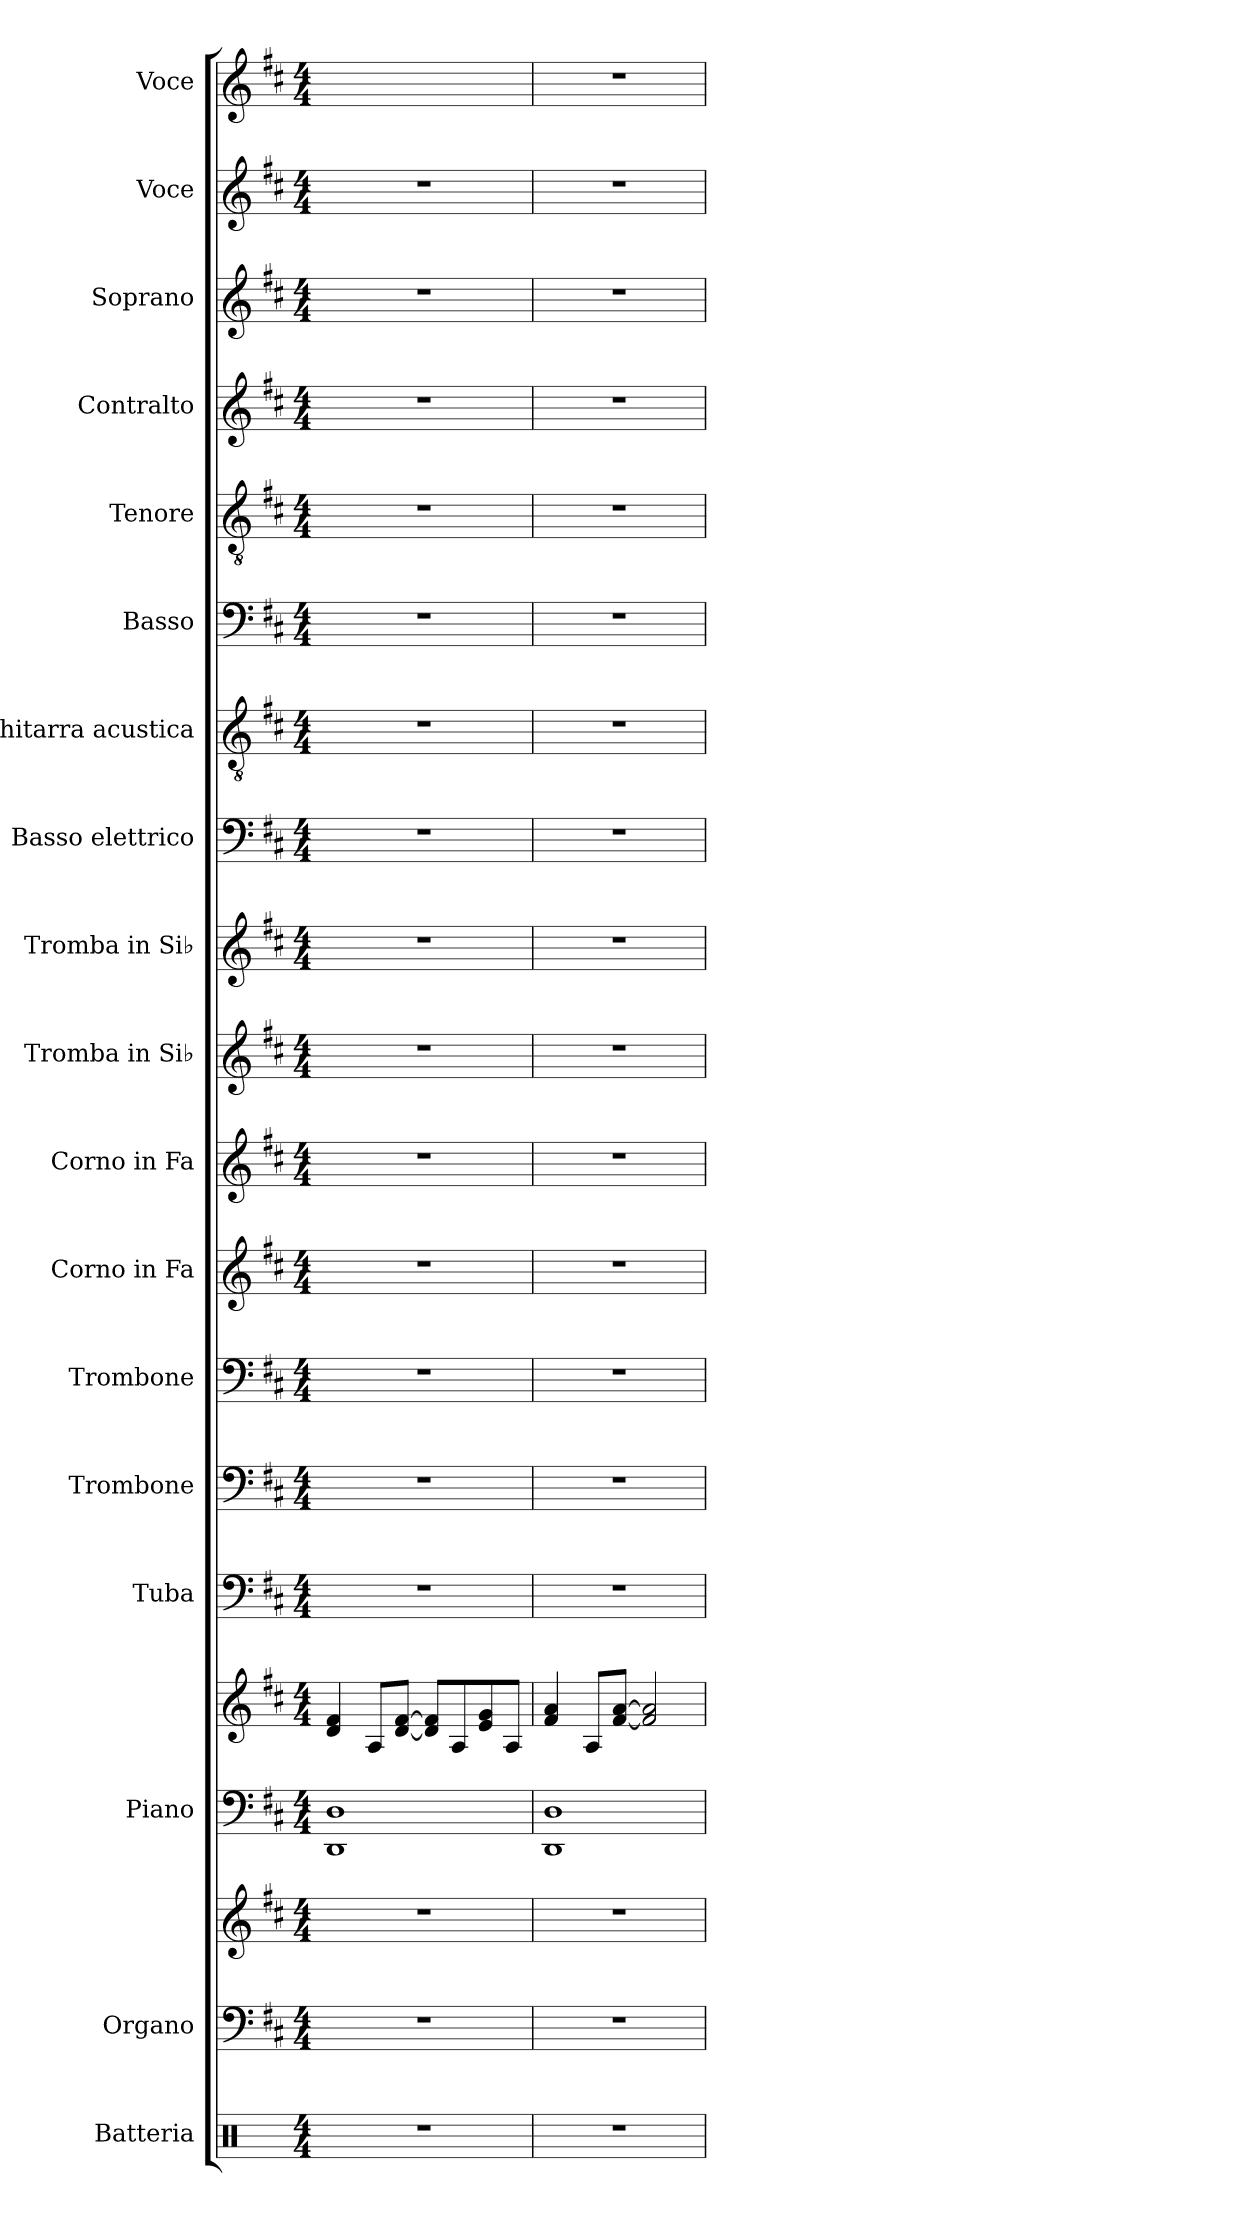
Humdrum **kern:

**kern	**kern	**kern	**kern	**kern	**kern	**kern	**kern	**kern	**kern	**kern	**kern	**kern	**kern	**kern	**kern	**kern	**kern	**kern	**kern
*part18	*part17	*part17	*part16	*part16	*part15	*part14	*part13	*part12	*part11	*part10	*part9	*part8	*part7	*part6	*part5	*part4	*part3	*part2	*part1
*staff20	*staff19	*staff18	*staff17	*staff16	*staff15	*staff14	*staff13	*staff12	*staff11	*staff10	*staff9	*staff8	*staff7	*staff6	*staff5	*staff4	*staff3	*staff2	*staff1
*I"Batteria	*I"Organo	*	*I"Piano	*	*I"Tuba	*I"Trombone	*I"Trombone	*I"Corno in Fa	*I"Corno in Fa	*I"Tromba in Si♭	*I"Tromba in Si♭	*I"Basso elettrico	*I"Chitarra acustica	*I"Basso	*I"Tenore	*I"Contralto	*I"Soprano	*I"Voce	*I"Voce
*I'Batt.	*I'Org.	*	*	*	*I'Tba.	*I'Trb.	*I'Trb.	*I'Cor. Fa	*I'Cor. Fa	*I'Tr. Si♭	*I'Tr. Si♭	*I'B. el.	*	*I'B.	*I'T.	*I'A.	*I'S.	*I'Vo.	*I'Vo.
*clefX	*clefF4	*clefG2	*clefF4	*clefG2	*clefF4	*clefF4	*clefF4	*clefG2	*clefG2	*clefG2	*clefG2	*clefF4	*clefGv2	*clefF4	*clefGv2	*clefG2	*clefG2	*clefG2	*clefG2
*	*	*	*	*	*	*	*	*ITrd4c7	*ITrd4c7	*ITrd1c2	*ITrd1c2	*ITrd7c12	*	*	*	*	*	*	*
*k[]	*k[f#c#]	*k[f#c#]	*k[f#c#]	*k[f#c#]	*k[f#c#]	*k[f#c#]	*k[f#c#]	*k[f#]	*k[f#]	*k[]	*k[]	*k[f#c#]	*k[f#c#]	*k[f#c#]	*k[f#c#]	*k[f#c#]	*k[f#c#]	*k[f#c#]	*k[f#c#]
*M4/4	*M4/4	*M4/4	*M4/4	*M4/4	*M4/4	*M4/4	*M4/4	*M4/4	*M4/4	*M4/4	*M4/4	*M4/4	*M4/4	*M4/4	*M4/4	*M4/4	*M4/4	*M4/4	*M4/4
*MM164	*MM164	*MM164	*MM164	*MM164	*MM164	*MM164	*MM164	*MM164	*MM164	*MM164	*MM164	*MM164	*MM164	*MM164	*MM164	*MM164	*MM164	*MM164	*MM164
=1	=1	=1	=1	=1	=1	=1	=1	=1	=1	=1	=1	=1	=1	=1	=1	=1	=1	=1	=1
1r	1r	1r	1DD 1D	4d/ 4f#/	1r	1r	1r	1r	1r	1r	1r	1r	1r	1r	1r	1r	1r	1r	1ryy
.	.	.	.	8A/L	.	.	.	.	.	.	.	.	.	.	.	.	.	.	.
.	.	.	.	[8d/ [8f#/J	.	.	.	.	.	.	.	.	.	.	.	.	.	.	.
.	.	.	.	8d/] 8f#/]L	.	.	.	.	.	.	.	.	.	.	.	.	.	.	.
.	.	.	.	8A/	.	.	.	.	.	.	.	.	.	.	.	.	.	.	.
.	.	.	.	8e/ 8g/	.	.	.	.	.	.	.	.	.	.	.	.	.	.	.
.	.	.	.	8A/J	.	.	.	.	.	.	.	.	.	.	.	.	.	.	.
=2	=2	=2	=2	=2	=2	=2	=2	=2	=2	=2	=2	=2	=2	=2	=2	=2	=2	=2	=2
1r	1r	1r	1DD 1D	4f#/ 4a/	1r	1r	1r	1r	1r	1r	1r	1r	1r	1r	1r	1r	1r	1r	1r
.	.	.	.	8A/L	.	.	.	.	.	.	.	.	.	.	.	.	.	.	.
.	.	.	.	[8f#/ [8a/J	.	.	.	.	.	.	.	.	.	.	.	.	.	.	.
.	.	.	.	2f#/] 2a/]	.	.	.	.	.	.	.	.	.	.	.	.	.	.	.
=	=	=	=	=	=	=	=	=	=	=	=	=	=	=	=	=	=	=	=
*-	*-	*-	*-	*-	*-	*-	*-	*-	*-	*-	*-	*-	*-	*-	*-	*-	*-	*-	*-
